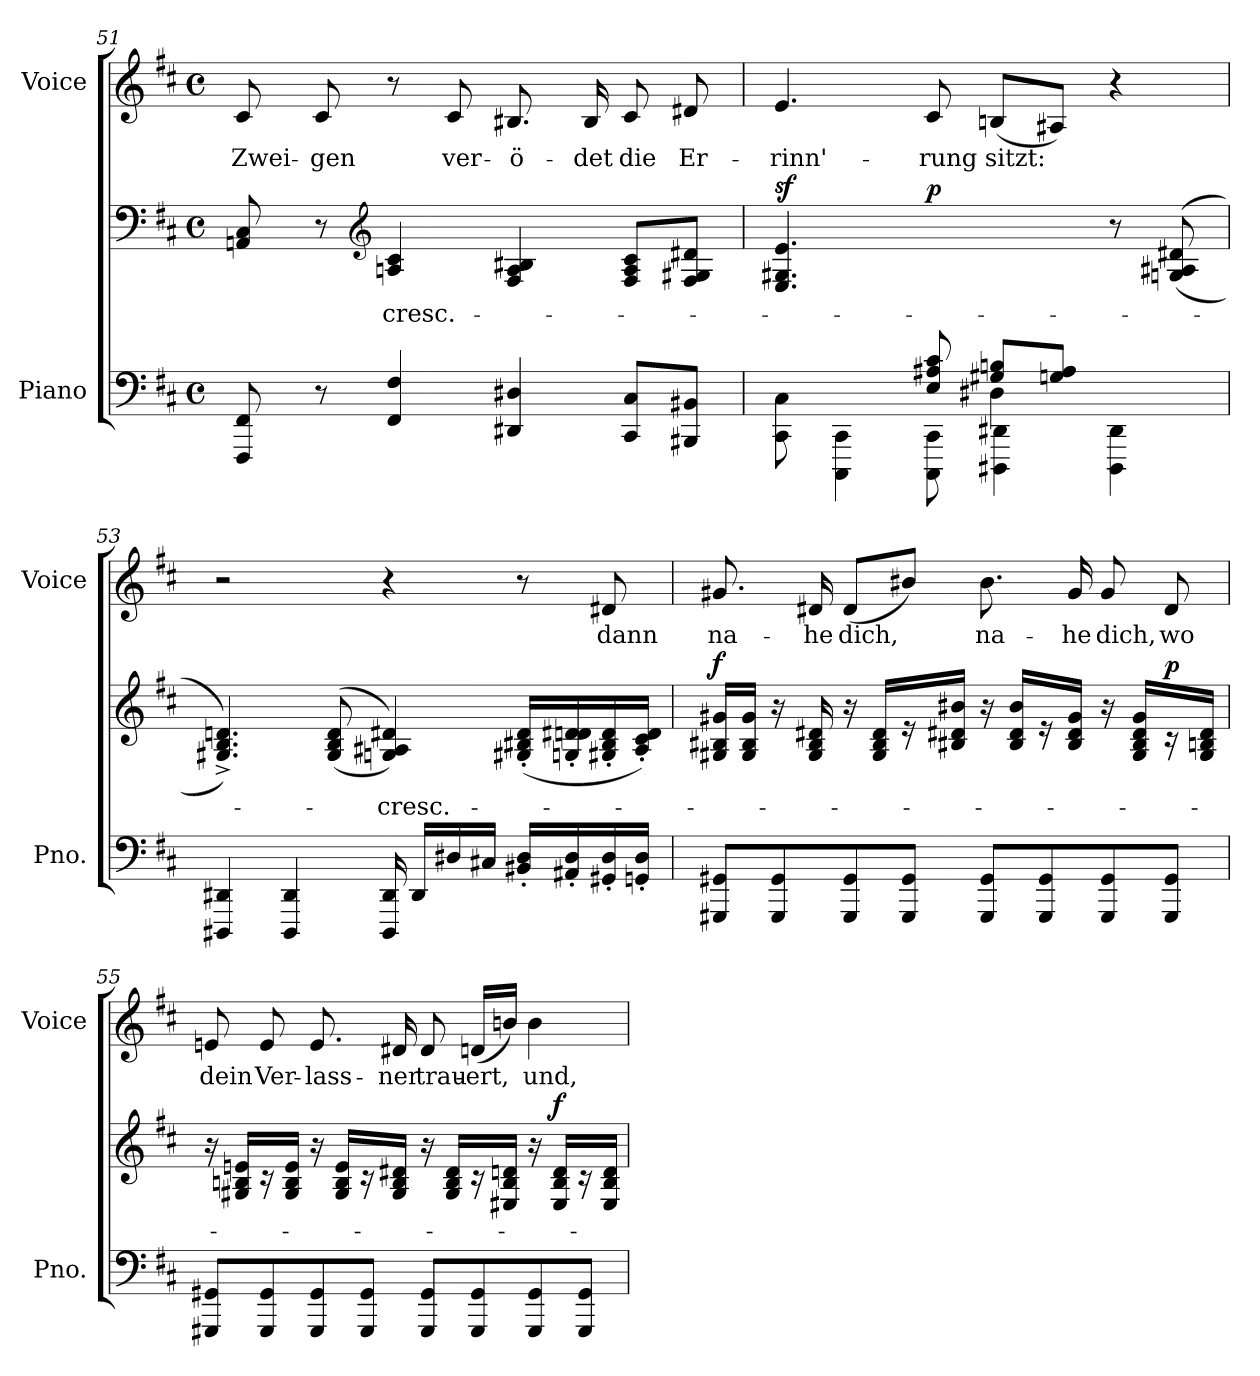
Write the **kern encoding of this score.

**kern	**kern	**text	**dynam	**kern	**text
*part2	*part2	*part2	*part2	*part1	*part1
*staff3	*staff2	*staff2	*staff2/3	*staff1	*staff1
*I"Piano	*	*	*	*I"Voice	*
*I'Pno.	*	*	*	*I'Voice	*
*clefF4	*clefF4	*	*	*clefG2	*
*k[f#c#]	*k[f#c#]	*	*	*k[f#c#]	*
*b:	*b:	*	*	*b:	*
*M4/4	*M4/4	*	*	*M4/4	*
*met(c)	*met(c)	*	*	*met(c)	*
=51	=51	=51	=51	=51	=51
!	!	!	!	!	!LO:LY:b:color=#000000
8FFF#i/ 8FF#i	8AAni/ 8C#i	.	.	8c#i/	Zwei-
!	!	!	!	!	!LO:LY:b:color=#000000
8r	8r	.	.	8c#i/	-gen
*	*clefG2	*	*	*	*
!	!	!LO:LY:b:color=#000000	!	!	!
4FF#i/ 4F#i	4Ani/ 4c#i	-cresc.-	.	8r	.
!	!	!	!	!	!LO:LY:b:color=#000000
.	.	.	.	8c#i/	ver-
!	!	!	!	!	!LO:LY:b:color=#000000
4DD#Xi/ 4D#Xi	4F#i/ 4Ai 4B#Xi	.	.	8.B#Xi/	-ö-
!	!	!	!	!	!LO:LY:b:color=#000000
.	.	.	.	16B#i/	-det
!	!	!	!	!	!LO:LY:b:color=#000000
8CC#i/ 8C#iL	8F#i/ 8Ai 8c#iL	.	.	8c#i/	die
!	!	!	!	!	!LO:LY:b:color=#000000
8BBB#Xi/ 8BB#XiJ	8F#i/ 8G#Xi 8d#XiJ	.	.	8d#Xi/	Er-
=52	=52	=52	=52	=52	=52
*^	*^	*	*	*	*
*	*^	*	*	*	*	*	*
!	!	!	!	!	!	!	!	!LO:LY:b:color=#000000
4.ryy	2ryy	8CC#i\ 8C#i	4.Ei/ 4.G#Xi 4.ei	2ryy	.	sf	4.ei/	-rinn'-
.	.	4CCC#i\ 4CC#i	.	.	.	.	.	.
!	!	!	!	!	!	!	!	!LO:LY:b:color=#000000
8Ei/ 8A#Xi 8c#i	.	8CCC#i\ 8CC#i	4.ryy	.	.	p	8c#i/	-rung
!	!	!	!	!	!	!	!	!LO:LY:b:color=#000000
8G#i/ 8BniL	4D#Xi\	4DDD#Xi\ 4DD#Xi	.	4ryy	.	.	(8Bni/L	sitzt:
8Gni/ 8A#iJ	.	.	.	.	.	.	8A#Xi/J)	.
4ryy	4ryy	4DDD#i\ 4DD#i	8r	4ryy	.	.	4r	.
.	.	.	((8Gi/ 8A#i 8d#Xi	.	.	.	.	.
*v	*v	*v	*	*	*	*	*	*
*	*v	*v	*	*	*	*
!!LO:LB:g=z
=53	=53	=53	=53	=53	=53
4DDD#Xi/ 4DD#Xi	4.G#Xi/^ 4.Bi^ 4.dni^))	.	.	2r	.
4DDD#i/ 4DD#i	.	.	.	.	.
.	((8G#i/ 8Bi 8di	.	.	.	.
!	!	!LO:LY:b:color=#000000	!	!	!
16DDD#i/ 16DD#i	4Gni/ 4A#Xi 4d#Xi))	-cresc.-	.	4r	.
16DD#i/LL	.	.	.	.	.
16D#Xi/	.	.	.	.	.
16C#Xi/JJ	.	.	.	.	.
16BB#Xi/' 16D#i'LL	(16G#Xi/' 16B#Xi' 16d#i'LL	.	.	8r	.
16AA#Xi/' 16D#i'	16Gni/' 16dni' 16d#Xi'	.	.	.	.
!	!	!	!	!	!LO:LY:b:color=#000000
16GG#Xi/' 16D#i'	16G#Xi/' 16B#i' 16d#i'	.	.	8d#Xi/	dann
16GGni/' 16D#i'JJ	16A#i/' 16c#i' 16d#i'JJ)	.	.	.	.
=54	=54	=54	=54	=54	=54
!	!	!	!	!	!LO:LY:b:color=#000000
8GGG#Xi/ 8GG#XiL	16G#Xi/ 16B#Xi 16g#XiLL	.	f	8.g#Xi/	na-
.	16G#i/ 16B#i 16g#iJJ	.	.	.	.
8GGG#i/ 8GG#i	16r	.	.	.	.
!	!	!	!	!	!LO:LY:b:color=#000000
.	16G#i/ 16B#i 16d#Xi	.	.	16d#Xi/	-he
!	!	!	!	!	!LO:LY:b:color=#000000
8GGG#i/ 8GG#i	16r	.	.	(8d#i/L	dich,
.	16G#i/ 16B#i 16d#iLL	.	.	.	.
8GGG#i/ 8GG#iJ	16r	.	.	8b#Xi/J)	.
.	16B#Xi/ 16d#Xi 16b#XiJJ	.	.	.	.
!	!	!	!	!	!LO:LY:b:color=#000000
8GGG#i/ 8GG#iL	16r	.	.	8.b#i\	na-
.	16B#i/ 16d#i 16b#iLL	.	.	.	.
8GGG#i/ 8GG#i	16r	.	.	.	.
!	!	!	!	!	!LO:LY:b:color=#000000
.	16B#i/ 16d#i 16g#iJJ	.	.	16g#i/	-he
!	!	!	!	!	!LO:LY:b:color=#000000
8GGG#i/ 8GG#i	16r	.	.	8g#i/	dich,
.	16G#i/ 16B#i 16d#i 16g#iLL	.	.	.	.
!	!	!	!	!	!LO:LY:b:color=#000000
8GGG#i/ 8GG#iJ	16r	.	p	8d#i/	wo
.	16G#i/ 16Bni 16d#iJJ	.	.	.	.
!!LO:LB:g=z
=55	=55	=55	=55	=55	=55
!	!	!	!	!	!LO:LY:b:color=#000000
8GGG#Xi/ 8GG#XiL	16r	.	.	8eni/	dein
.	16G#Xi/ 16Bni 16eniLL	.	.	.	.
!	!	!	!	!	!LO:LY:b:color=#000000
8GGG#i/ 8GG#i	16r	.	.	8ei/	Ver-
.	16G#i/ 16Bi 16eiJJ	.	.	.	.
!	!	!	!	!	!LO:LY:b:color=#000000
8GGG#i/ 8GG#i	16r	.	.	8.ei/	-lass-
.	16G#i/ 16Bi 16eiLL	.	.	.	.
8GGG#i/ 8GG#iJ	16r	.	.	.	.
!	!	!	!	!	!LO:LY:b:color=#000000
.	16G#i/ 16Bi 16d#XiJJ	.	.	16d#Xi/	-ner
!	!	!	!	!	!LO:LY:b:color=#000000
8GGG#i/ 8GG#iL	16r	.	.	8d#i/	trau-
.	16G#i/ 16Bi 16d#iLL	.	.	.	.
!	!	!	!	!	!LO:LY:b:color=#000000
8GGG#i/ 8GG#i	16r	.	.	(16dni/LL	-ert,
.	16E#Xi/ 16Bi 16dniJJ	.	.	16bni/JJ)	.
!	!	!	!	!	!LO:LY:b:color=#000000
8GGG#i/ 8GG#i	16r	.	.	4bi\	und,
.	16E#i/ 16Bi 16diLL	.	f	.	.
8GGG#i/ 8GG#iJ	16r	.	.	.	.
.	16E#i/ 16Bi 16diJJ	.	.	.	.
=	=	=	=	=	=
*-	*-	*-	*-	*-	*-
